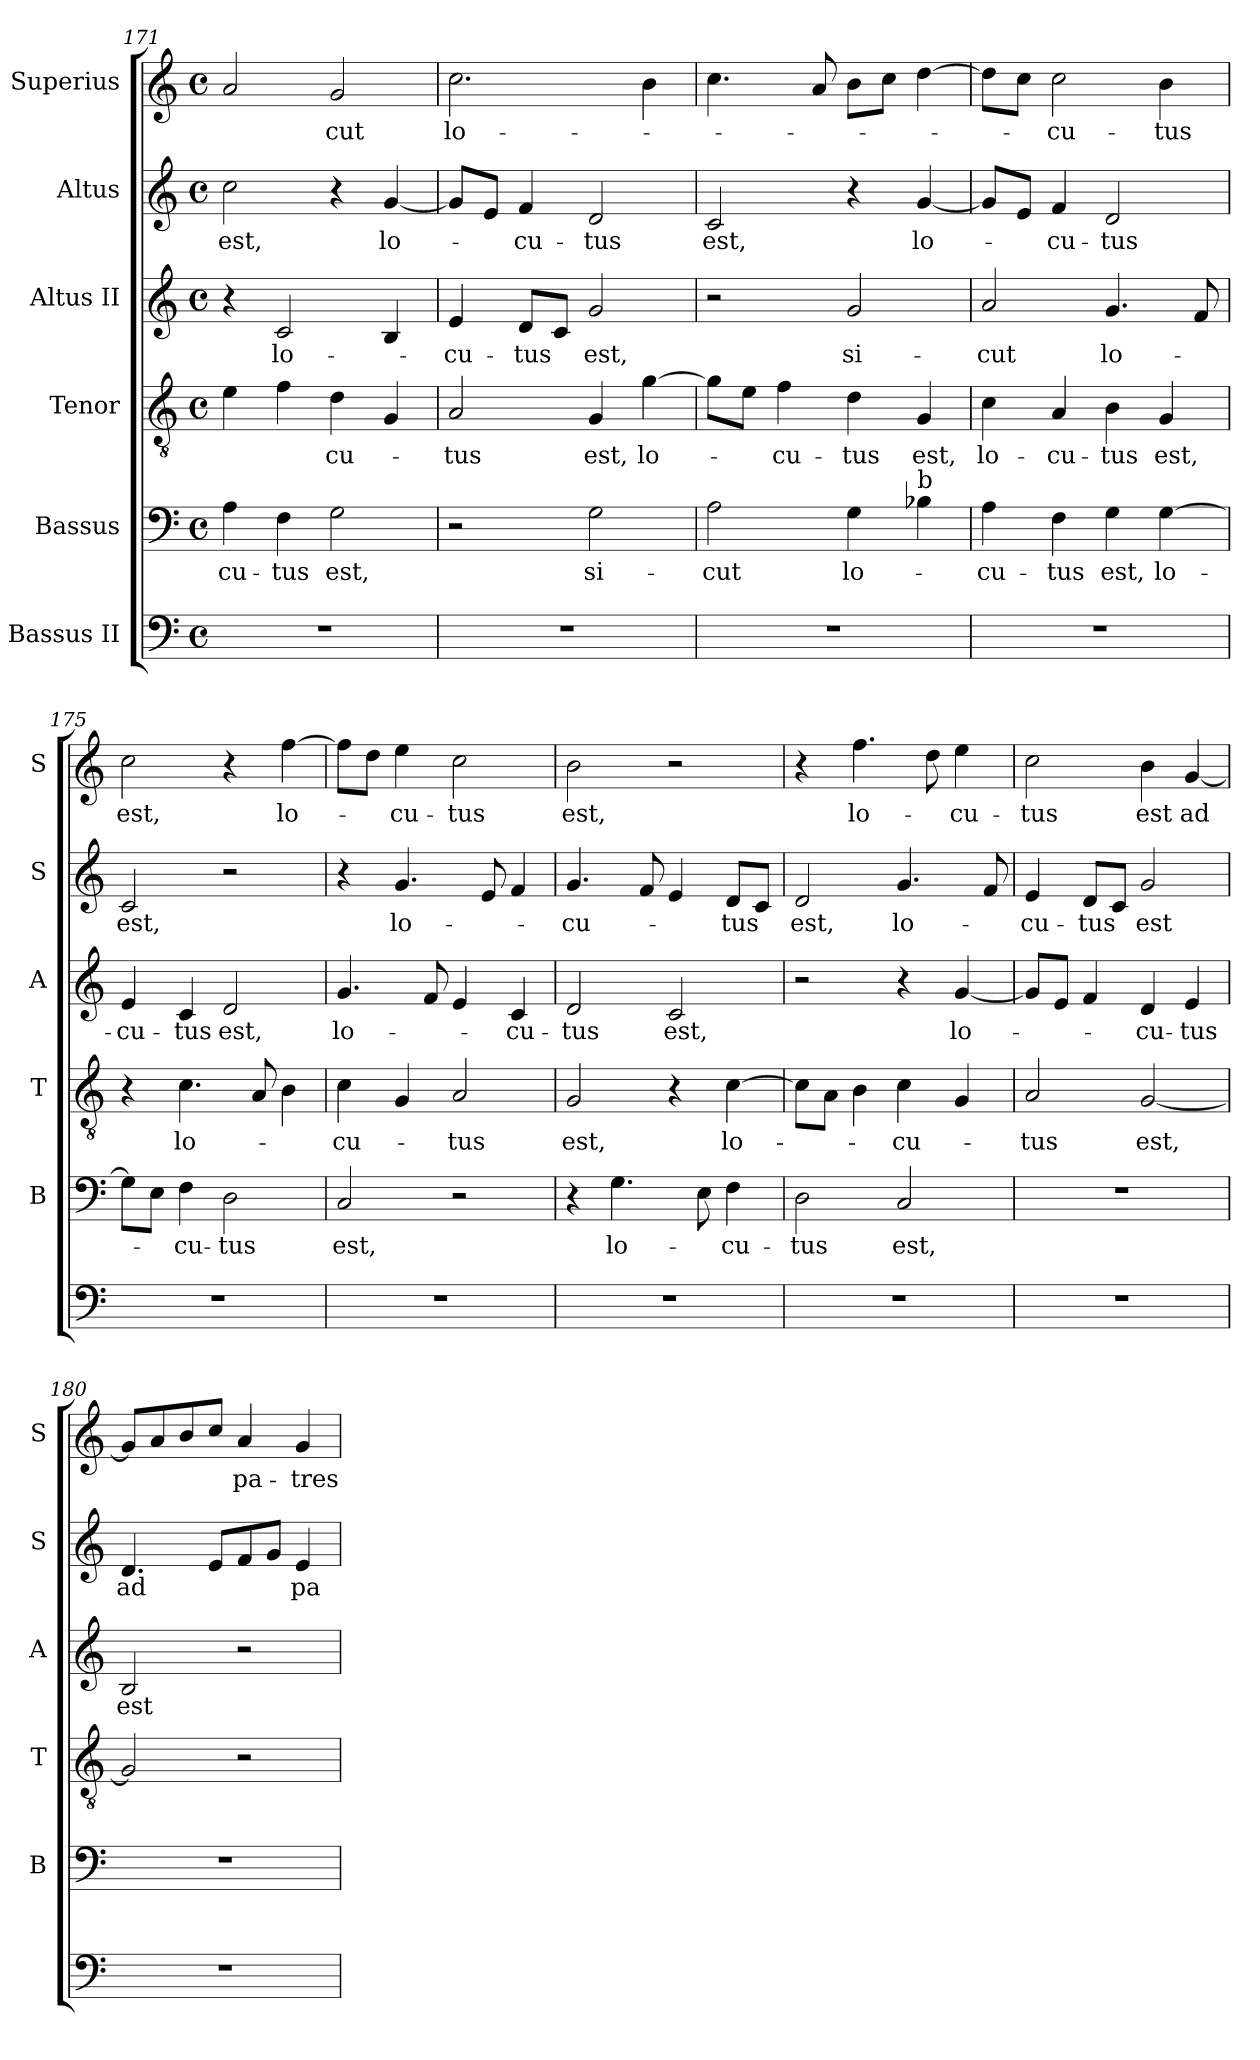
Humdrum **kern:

**kern	**kern	**text	**kern	**text	**kern	**text	**kern	**text	**kern	**text
*part6	*part5	*part5	*part4	*part4	*part3	*part3	*part2	*part2	*part1	*part1
*staff6	*staff5	*staff5	*staff4	*staff4	*staff3	*staff3	*staff2	*staff2	*staff1	*staff1
*I"Bassus II	*I"Bassus	*	*I"Tenor	*	*I"Altus II	*	*I"Altus	*	*I"Superius	*
*	*I'B	*	*I'T	*	*I'A	*	*I'S	*	*I'S	*
!!LO:LB:g=z
*clefF4	*clefF4	*	*clefGv2	*	*clefG2	*	*clefG2	*	*clefG2	*
*	*	*	*ITrd7c12	*	*	*	*	*	*	*
*k[]	*k[]	*	*k[]	*	*k[]	*	*k[]	*	*k[]	*
*C:	*C:	*	*C:	*	*C:	*	*C:	*	*C:	*
*M4/4	*M4/4	*	*M4/4	*	*M4/4	*	*M4/4	*	*M4/4	*
*met(c)	*met(c)	*	*met(c)	*	*met(c)	*	*met(c)	*	*met(c)	*
=171	=171	=171	=171	=171	=171	=171	=171	=171	=171	=171
!	!	!LO:LY:b	!	!	!	!	!	!LO:LY:b	!	!
1r	4A\	-cu-	4E\	.	4r	.	2cc\	est,	2a/	.
!	!	!LO:LY:b	!	!	!	!LO:LY:b	!	!	!	!
.	4F\	-tus	4F\	.	2c/	lo-	.	.	.	.
!	!	!LO:LY:b	!	!LO:LY:b	!	!	!	!	!	!LO:LY:b
.	2G\	est,	4D\	-cu-	.	.	4r	.	2g/	-cut
!	!	!	!	!	!	!	!	!LO:LY:b	!	!
.	.	.	4GG/	.	4B/	.	[<4g/	lo-	.	.
=172	=172	=172	=172	=172	=172	=172	=172	=172	=172	=172
!	!	!	!	!LO:LY:b	!	!LO:LY:b	!	!	!	!LO:LY:b
1r	2r	.	2AA/	-tus	4e/	-cu-	8g/L]	.	2.cc\	lo-
.	.	.	.	.	.	.	8e/J	.	.	.
!	!	!	!	!	!	!LO:LY:b	!	!LO:LY:b	!	!
.	.	.	.	.	8d/L	-tus	4f/	-cu-	.	.
.	.	.	.	.	8c/J	.	.	.	.	.
!	!	!LO:LY:b	!	!LO:LY:b	!	!LO:LY:b	!	!LO:LY:b	!	!
.	2G\	si-	4GG/	est,	2g/	est,	2d/	-tus	.	.
!	!	!	!	!LO:LY:b	!	!	!	!	!	!
.	.	.	[>4G\	lo-	.	.	.	.	4b\	.
=173	=173	=173	=173	=173	=173	=173	=173	=173	=173	=173
!	!	!LO:LY:b	!	!	!	!	!	!LO:LY:b	!	!
1r	2A\	-cut	8G\L]	.	2r	.	2c/	est,	4.cc\	.
.	.	.	8E\J	.	.	.	.	.	.	.
!	!	!	!	!LO:LY:b	!	!	!	!	!	!
.	.	.	4F\	-cu-	.	.	.	.	.	.
.	.	.	.	.	.	.	.	.	8a/	.
!	!	!LO:LY:b	!	!LO:LY:b	!	!LO:LY:b	!	!	!	!
.	4G\	lo-	4D\	-tus	2g/	si-	4r	.	8b\L	.
.	.	.	.	.	.	.	.	.	8cc\J	.
!	!LO:TX:a:t=b	!	!	!	!	!	!	!	!	!
!	!	!	!	!LO:LY:b	!	!	!	!LO:LY:b	!	!
.	4B-\	.	4GG/	est,	.	.	[<4g/	lo-	[>4dd\	.
=174	=174	=174	=174	=174	=174	=174	=174	=174	=174	=174
!	!	!LO:LY:b	!	!LO:LY:b	!	!LO:LY:b	!	!	!	!
1r	4A\	-cu-	4C\	lo-	2a/	-cut	8g/L]	.	8dd\L]	.
.	.	.	.	.	.	.	8e/J	.	8cc\J	.
!	!	!LO:LY:b	!	!LO:LY:b	!	!	!	!LO:LY:b	!	!LO:LY:b
.	4F\	-tus	4AA/	-cu-	.	.	4f/	-cu-	2cc\	-cu-
!	!	!LO:LY:b	!	!LO:LY:b	!	!LO:LY:b	!	!LO:LY:b	!	!
.	4G\	est,	4BB\	-tus	4.g/	lo-	2d/	-tus	.	.
!	!	!LO:LY:b	!	!LO:LY:b	!	!	!	!	!	!LO:LY:b
.	[>4G\	lo-	4GG/	est,	.	.	.	.	4b\	-tus
.	.	.	.	.	8f/	.	.	.	.	.
=175	=175	=175	=175	=175	=175	=175	=175	=175	=175	=175
!	!	!	!	!	!	!LO:LY:b	!	!LO:LY:b	!	!LO:LY:b
1r	8G\L]	.	4r	.	4e/	-cu-	2c/	est,	2cc\	est,
.	8E\J	.	.	.	.	.	.	.	.	.
!	!	!LO:LY:b	!	!LO:LY:b	!	!LO:LY:b	!	!	!	!
.	4F\	-cu-	4.C\	lo-	4c/	-tus	.	.	.	.
!	!	!LO:LY:b	!	!	!	!LO:LY:b	!	!	!	!
.	2D\	-tus	.	.	2d/	est,	2r	.	4r	.
.	.	.	8AA/	.	.	.	.	.	.	.
!	!	!	!	!	!	!	!	!	!	!LO:LY:b
.	.	.	4BB\	.	.	.	.	.	[>4ff\	lo-
=176	=176	=176	=176	=176	=176	=176	=176	=176	=176	=176
!	!	!LO:LY:b	!	!LO:LY:b	!	!LO:LY:b	!	!	!	!
1r	2C/	est,	4C\	-cu-	4.g/	lo-	4r	.	8ff\L]	.
.	.	.	.	.	.	.	.	.	8dd\J	.
!	!	!	!	!	!	!	!	!LO:LY:b	!	!LO:LY:b
.	.	.	4GG/	.	.	.	4.g/	lo-	4ee\	-cu-
.	.	.	.	.	8f/	.	.	.	.	.
!	!	!	!	!LO:LY:b	!	!	!	!	!	!LO:LY:b
.	2r	.	2AA/	-tus	4e/	.	.	.	2cc\	-tus
.	.	.	.	.	.	.	8e/	.	.	.
!	!	!	!	!	!	!LO:LY:b	!	!	!	!
.	.	.	.	.	4c/	-cu-	4f/	.	.	.
!!LO:PB:g=z
=177	=177	=177	=177	=177	=177	=177	=177	=177	=177	=177
!	!	!	!	!LO:LY:b	!	!LO:LY:b	!	!LO:LY:b	!	!LO:LY:b
1r	4r	.	2GG/	est,	2d/	-tus	4.g/	-cu-	2b\	est,
!	!	!LO:LY:b	!	!	!	!	!	!	!	!
.	4.G\	lo-	.	.	.	.	.	.	.	.
.	.	.	.	.	.	.	8f/	.	.	.
!	!	!	!	!	!	!LO:LY:b	!	!	!	!
.	.	.	4r	.	2c/	est,	4e/	.	2r	.
.	8E\	.	.	.	.	.	.	.	.	.
!	!	!LO:LY:b	!	!LO:LY:b	!	!	!	!LO:LY:b	!	!
.	4F\	-cu-	[>4C\	lo-	.	.	8d/L	-tus	.	.
.	.	.	.	.	.	.	8c/J	.	.	.
=178	=178	=178	=178	=178	=178	=178	=178	=178	=178	=178
!	!	!LO:LY:b	!	!	!	!	!	!LO:LY:b	!	!
1r	2D\	-tus	8C\L]	.	2r	.	2d/	est,	4r	.
.	.	.	8AA\J	.	.	.	.	.	.	.
!	!	!	!	!	!	!	!	!	!	!LO:LY:b
.	.	.	4BB\	.	.	.	.	.	4.ff\	lo-
!	!	!LO:LY:b	!	!LO:LY:b	!	!	!	!LO:LY:b	!	!
.	2C/	est,	4C\	-cu-	4r	.	4.g/	lo-	.	.
.	.	.	.	.	.	.	.	.	8dd\	.
!	!	!	!	!	!	!LO:LY:b	!	!	!	!LO:LY:b
.	.	.	4GG/	.	[<4g/	lo-	.	.	4ee\	-cu-
.	.	.	.	.	.	.	8f/	.	.	.
=179	=179	=179	=179	=179	=179	=179	=179	=179	=179	=179
!	!	!	!	!LO:LY:b	!	!	!	!LO:LY:b	!	!LO:LY:b
1r	1r	.	2AA/	-tus	8g/L]	.	4e/	-cu-	2cc\	-tus
.	.	.	.	.	8e/J	.	.	.	.	.
!	!	!	!	!	!	!	!	!LO:LY:b	!	!
.	.	.	.	.	4f/	.	8d/L	-tus	.	.
.	.	.	.	.	.	.	8c/J	.	.	.
!	!	!	!	!LO:LY:b	!	!LO:LY:b	!	!LO:LY:b	!	!LO:LY:b
.	.	.	[<2GG/	est,	4d/	-cu-	2g/	est	4b\	est
!	!	!	!	!	!	!LO:LY:b	!	!	!	!LO:LY:b
.	.	.	.	.	4e/	-tus	.	.	[<4g/	ad
=180	=180	=180	=180	=180	=180	=180	=180	=180	=180	=180
!	!	!	!	!	!	!LO:LY:b	!	!LO:LY:b	!	!
1r	1r	.	2GG/]	.	2B/	est	4.d/	ad	8g/L]	.
.	.	.	.	.	.	.	.	.	8a/	.
.	.	.	.	.	.	.	.	.	8b/	.
.	.	.	.	.	.	.	8e/L	.	8cc/J	.
!	!	!	!	!	!	!	!	!	!	!LO:LY:b
.	.	.	2r	.	2r	.	8f/	.	4a/	pa-
.	.	.	.	.	.	.	8g/J	.	.	.
!	!	!	!	!	!	!	!	!LO:LY:b	!	!LO:LY:b
.	.	.	.	.	.	.	4e/	pa-	4g/	-tres
=	=	=	=	=	=	=	=	=	=	=
*-	*-	*-	*-	*-	*-	*-	*-	*-	*-	*-
